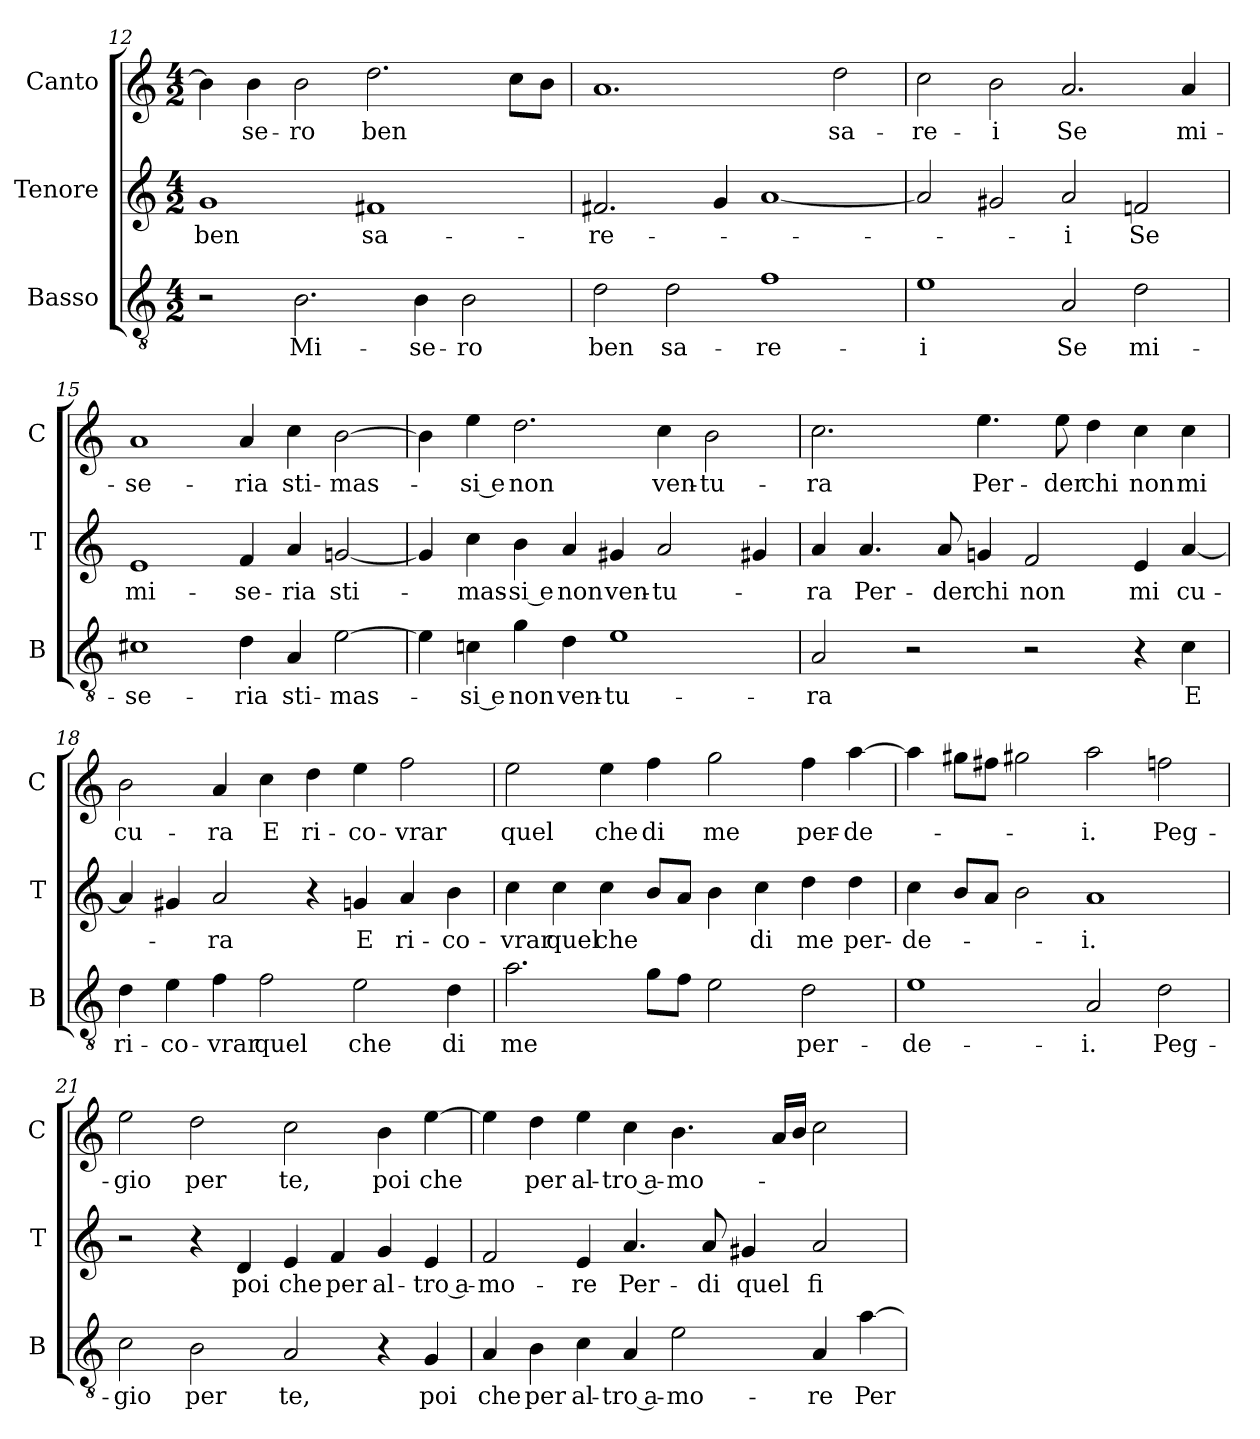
**kern	**text	**kern	**text	**kern	**text
*part3	*part3	*part2	*part2	*part1	*part1
*staff3	*staff3	*staff2	*staff2	*staff1	*staff1
*I"Basso	*	*I"Tenore	*	*I"Canto	*
*I'B	*	*I'T	*	*I'C	*
*clefGv2	*	*clefG2	*	*clefG2	*
*k[]	*	*k[]	*	*k[]	*
*M4/2	*	*M4/2	*	*M4/2	*
=12	=12	=12	=12	=12	=12
2r	.	1g	ben	4b]	.
.	.	.	.	4b	-se-
2.B	Mi-	.	.	2b	-ro
.	.	1f#X	sa-	2.dd	ben
4B	-se-	.	.	.	.
2B	-ro	.	.	.	.
.	.	.	.	8ccL	.
.	.	.	.	8bJ	.
=13	=13	=13	=13	=13	=13
2d	ben	2.f#X	-re-	1.a	.
2d	sa-	.	.	.	.
.	.	4g	.	.	.
1f	-re-	[1a	.	.	.
.	.	.	.	2dd	sa-
=14	=14	=14	=14	=14	=14
1e	-i	2a]	.	2cc	-re-
.	.	2g#X	.	2b	-i
2A	Se	2a	-i	2.a	Se
2d	mi-	2fn	Se	.	.
.	.	.	.	4a	mi-
=15	=15	=15	=15	=15	=15
1c#X	-se-	1e	mi-	1a	-se-
4d	-ria	4f	-se-	4a	-ria
4A	sti-	4a	-ria	4cc	sti-
[2e	-mas-	[2gn	sti-	[2b	-mas-
=16	=16	=16	=16	=16	=16
4e]	.	4g]	.	4b]	.
4cn	-si e	4cc	-mas-	4ee	-si e
4g	non	4b	-si e	2.dd	non
4d	ven-	4a	non	.	.
1e	-tu-	4g#X	ven-	.	.
.	.	2a	-tu-	4cc	ven-
.	.	.	.	2b	-tu-
.	.	4g#X	.	.	.
=17	=17	=17	=17	=17	=17
2A	-ra	4a	-ra	2.cc	-ra
.	.	4.a	Per-	.	.
2r	.	.	.	.	.
.	.	8a	-der	.	.
.	.	4gn	chi	4.ee	Per-
2r	.	2f	non	.	.
.	.	.	.	8ee	-der
.	.	.	.	4dd	chi
4r	.	4e	mi	4cc	non
4c	E	[4a	cu-	4cc	mi
=18	=18	=18	=18	=18	=18
4d	ri-	4a]	.	2b	cu-
4e	-co-	4g#X	.	.	.
4f	-vrar	2a	-ra	4a	-ra
2f	quel	.	.	4cc	E
.	.	4r	.	4dd	ri-
2e	che	4gn	E	4ee	-co-
.	.	4a	ri-	2ff	-vrar
4d	di	4b	-co-	.	.
=19	=19	=19	=19	=19	=19
2.a	me	4cc	-vrar	2ee	quel
.	.	4cc	quel	.	.
.	.	4cc	che	4ee	che
8gL	.	8bL	.	4ff	di
8fJ	.	8aJ	.	.	.
2e	.	4b	.	2gg	me
.	.	4cc	di	.	.
2d	per-	4dd	me	4ff	per-
.	.	4dd	per-	[4aa	-de-
=20	=20	=20	=20	=20	=20
1e	-de-	4cc	-de-	4aa]	.
.	.	8bL	.	8gg#XL	.
.	.	8aJ	.	8ff#XJ	.
.	.	2b	.	2gg#X	.
2A	-i.	1a	-i.	2aa	-i.
2d	Peg-	.	.	2ffn	Peg-
=21	=21	=21	=21	=21	=21
2c	-gio	2r	.	2ee	-gio
2B	per	4r	.	2dd	per
.	.	4d	poi	.	.
2A	te,	4e	che	2cc	te,
.	.	4f	per	.	.
4r	.	4g	al-	4b	poi
4G	poi	4e	-tro a-	[4ee	che
=22	=22	=22	=22	=22	=22
4A	che	2f	-mo-	4ee]	.
4B	per	.	.	4dd	per
4c	al-	4e	-re	4ee	al-
4A	-tro a-	4.a	Per-	4cc	-tro a-
2e	-mo-	.	.	4.b	-mo-
.	.	8a	-di	.	.
.	.	4g#X	quel	.	.
.	.	.	.	16aLL	.
.	.	.	.	16bJJ	.
4A	-re	2a	fi-	2cc	.
[4a	Per-	.	.	.	.
=	=	=	=	=	=
*-	*-	*-	*-	*-	*-
